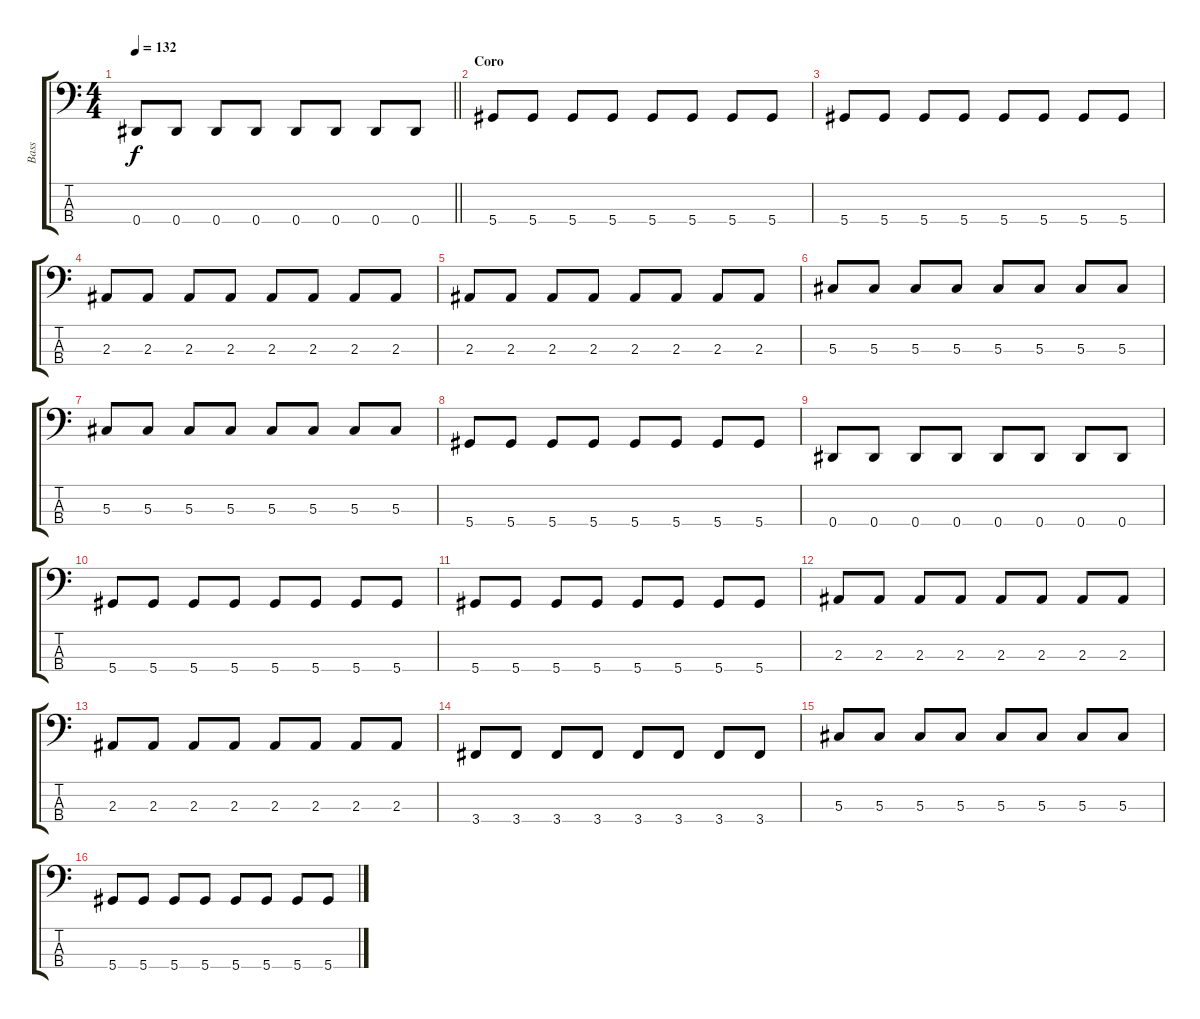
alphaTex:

\track ("Bass" "Bass") {instrument electricbassfinger}
\staff {score tabs}
\tuning (Gb2 Db2 Ab1 Eb1) {hide}
\ts (4 4)
\tempo 132
\clef f4
\barLineRight lightlight
\ks c
0.4.8{dy f} 0.4.8 0.4.8 0.4.8 0.4.8 0.4.8 0.4.8 0.4.8 |
\section ("" "Coro")
5.4.8 5.4.8 5.4.8 5.4.8 5.4.8 5.4.8 5.4.8 5.4.8 |
5.4.8 5.4.8 5.4.8 5.4.8 5.4.8 5.4.8 5.4.8 5.4.8 |
2.3.8 2.3.8 2.3.8 2.3.8 2.3.8 2.3.8 2.3.8 2.3.8 |
2.3.8 2.3.8 2.3.8 2.3.8 2.3.8 2.3.8 2.3.8 2.3.8 |
5.3.8 5.3.8 5.3.8 5.3.8 5.3.8 5.3.8 5.3.8 5.3.8 |
5.3.8 5.3.8 5.3.8 5.3.8 5.3.8 5.3.8 5.3.8 5.3.8 |
5.4.8 5.4.8 5.4.8 5.4.8 5.4.8 5.4.8 5.4.8 5.4.8 |
0.4.8 0.4.8 0.4.8 0.4.8 0.4.8 0.4.8 0.4.8 0.4.8 |
5.4.8 5.4.8 5.4.8 5.4.8 5.4.8 5.4.8 5.4.8 5.4.8 |
5.4.8 5.4.8 5.4.8 5.4.8 5.4.8 5.4.8 5.4.8 5.4.8 |
2.3.8 2.3.8 2.3.8 2.3.8 2.3.8 2.3.8 2.3.8 2.3.8 |
2.3.8 2.3.8 2.3.8 2.3.8 2.3.8 2.3.8 2.3.8 2.3.8 |
3.4.8 3.4.8 3.4.8 3.4.8 3.4.8 3.4.8 3.4.8 3.4.8 |
5.3.8 5.3.8 5.3.8 5.3.8 5.3.8 5.3.8 5.3.8 5.3.8 |
5.4.8 5.4.8 5.4.8 5.4.8 5.4.8 5.4.8 5.4.8 5.4.8
